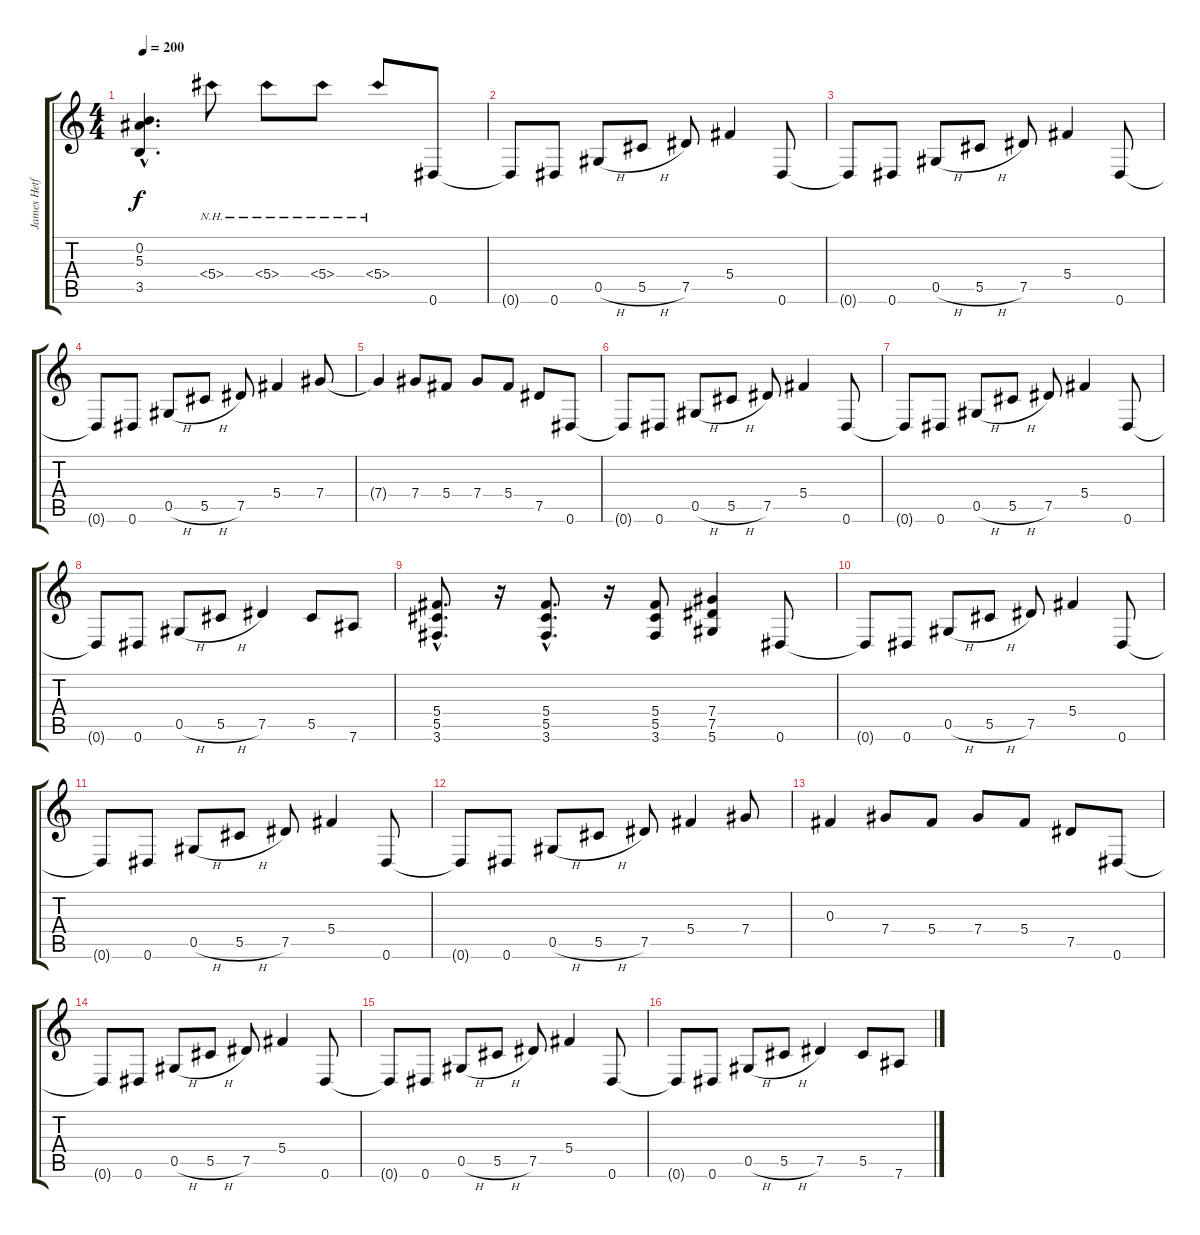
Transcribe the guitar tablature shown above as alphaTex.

\track ("James Hetfield" "James Hetf") {instrument distortionguitar}
\staff {score tabs}
\tuning (Eb4 Bb3 Gb3 Db3 Ab2 Eb2) {hide}
\ts (4 4)
\tempo 200
\clef g2
\ks c
(0.2{hac} 5.3{hac t} 3.5{hac t}).4{d dy f} 5.4{nh}.8 5.4{nh}.8 5.4{nh}.8 5.4{nh}.8 0.6.8 |
0.6{t}.8 0.6.8 0.5{h}.8 5.5{h}.8 7.5.8 5.4.4 0.6.8 |
0.6{t}.8 0.6.8 0.5{h}.8 5.5{h}.8 7.5.8 5.4.4 0.6.8 |
0.6{t}.8 0.6.8 0.5{h}.8 5.5{h}.8 7.5.8 5.4.4 7.4.8 |
7.4{t}.4 7.4.8 5.4.8 7.4.8 5.4.8 7.5.8 0.6.8 |
0.6{t}.8 0.6.8 0.5{h}.8 5.5{h}.8 7.5.8 5.4.4 0.6.8 |
0.6{t}.8 0.6.8 0.5{h}.8 5.5{h}.8 7.5.8 5.4.4 0.6.8 |
0.6{t}.8 0.6.8 0.5{h}.8 5.5{h}.8 7.5.4 5.5.8 7.6.8 |
(5.4{hac} 5.5{hac} 3.6{hac}).8{d} r.16 (5.4{hac} 5.5{hac} 3.6{hac}).8{d} r.16 (5.4 5.5 3.6).8 (7.4 7.5 5.6).4 0.6.8 |
0.6{t}.8 0.6.8 0.5{h}.8 5.5{h}.8 7.5.8 5.4.4 0.6.8 |
0.6{t}.8 0.6.8 0.5{h}.8 5.5{h}.8 7.5.8 5.4.4 0.6.8 |
0.6{t}.8 0.6.8 0.5{h}.8 5.5{h}.8 7.5.8 5.4.4 7.4.8 |
0.3.4 7.4.8 5.4.8 7.4.8 5.4.8 7.5.8 0.6.8 |
0.6{t}.8 0.6.8 0.5{h}.8 5.5{h}.8 7.5.8 5.4.4 0.6.8 |
0.6{t}.8 0.6.8 0.5{h}.8 5.5{h}.8 7.5.8 5.4.4 0.6.8 |
0.6{t}.8 0.6.8 0.5{h}.8 5.5{h}.8 7.5.4 5.5.8 7.6.8
